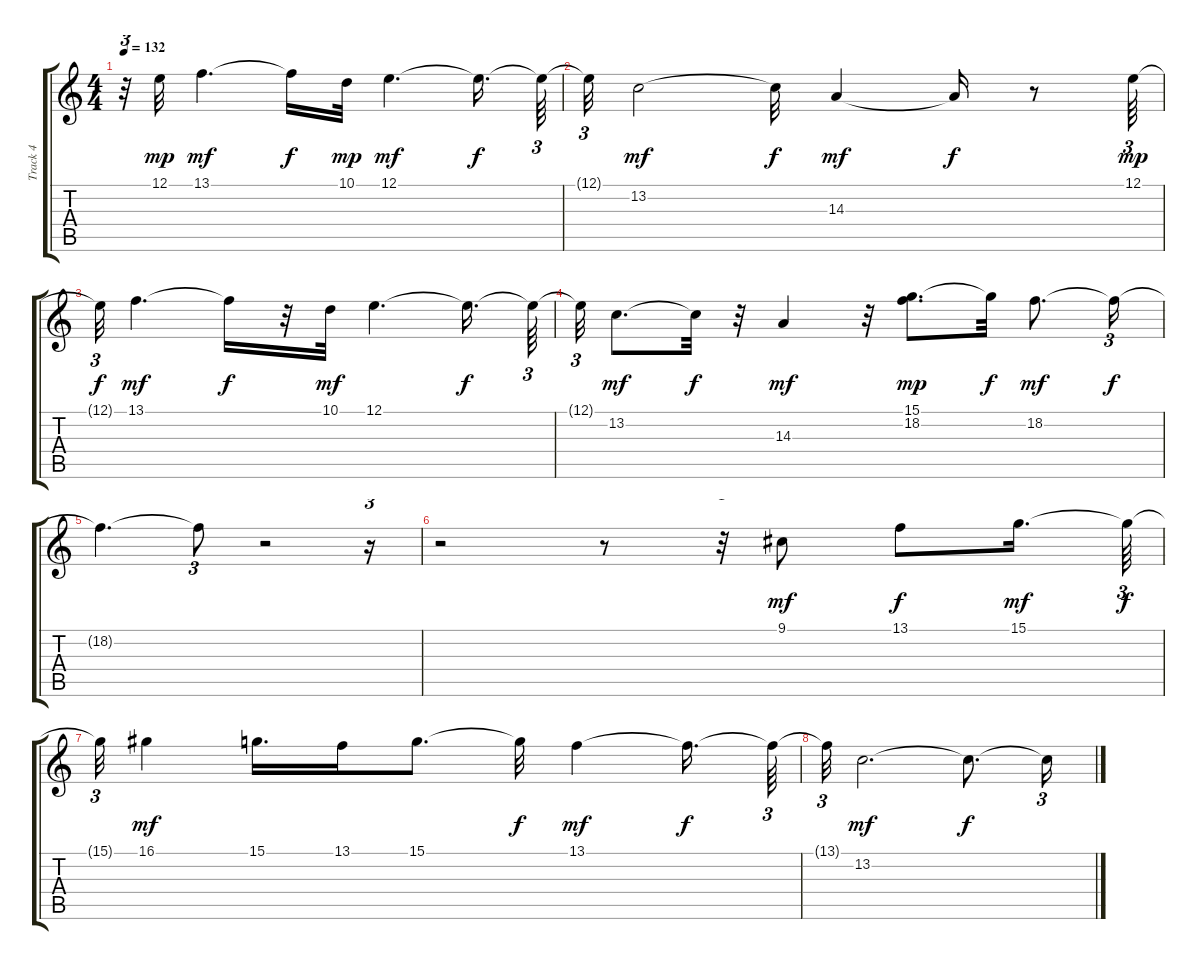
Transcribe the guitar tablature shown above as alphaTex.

\track ("Track 4" "Track 4") {instrument voiceoohs}
\staff {score tabs}
\tuning (E4 B3 G3 D3 A2 E2) {hide}
\ts (4 4)
\tempo 132
\clef g2
\ks c
r.32{tu (3 2) dy f} 12.1.32{dy mp} 13.1.4{d dy mf} 13.1{t}.16{dy f} 10.1.32{dy mp} 12.1.4{d dy mf} 12.1{t}.16{d dy f} 12.1{t}.64{tu (3 2)} |
12.1{t}.32{tu (3 2)} 13.2.2{dy mf} 13.2{t}.32{dy f} 14.3.4{dy mf} 14.3{t}.16{dy f} r.8 12.1.64{tu (3 2) dy mp} |
12.1{t}.32{tu (3 2) dy f} 13.1.4{d dy mf} 13.1{t}.16{dy f} r.32 10.1.32{dy mf} 12.1.4{d} 12.1{t}.16{d dy f} 12.1{t}.64{tu (3 2)} |
12.1{t}.32{tu (3 2)} 13.2.8{d dy mf} 13.2{t}.32{dy f} r.32 14.3.4{dy mf} r.32 (15.1 18.2).8{d dy mp} 15.1{t}.32{dy f} 18.2.8{d dy mf} 18.2{t}.16{tu (3 2) dy f} |
18.2{t}.4{d} 18.2{t}.8{tu (3 2)} r.2 r.16{tu (3 2)} |
r.2 r.8 r.32{tu (3 2)} 9.1.8{dy mf} 13.1.8{dy f} 15.1.16{d dy mf} 15.1{t}.64{tu (3 2) dy f} |
15.1{t}.32{tu (3 2)} 16.1.4{dy mf} 15.1.16{d} 13.1.16 15.1.8{d} 15.1{t}.32{dy f} 13.1.4{dy mf} 13.1{t}.16{d dy f} 13.1{t}.64{tu (3 2)} |
13.1{t}.32{tu (3 2)} 13.2.2{d dy mf} 13.2{t}.8{d dy f} 13.2{t}.16{tu (3 2)}
